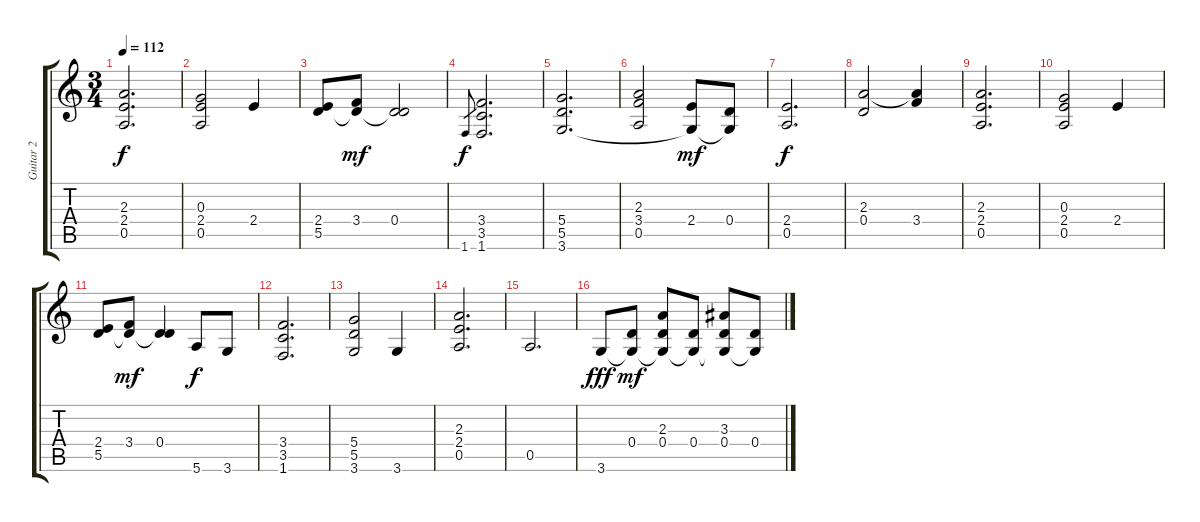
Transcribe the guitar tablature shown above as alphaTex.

\track ("Guitar 2" "Guitar 2") {instrument acousticguitarnylon}
\staff {score tabs}
\tuning (E4 B3 G3 D3 A2 E2) {hide}
\ts (3 4)
\tempo 112
\clef g2
\ks c
(2.3 2.4 0.5).2{d dy f} |
(0.3 2.4 0.5).2 2.4.4 |
(2.4 5.5).8 (3.4 5.5{t}).8{dy mf} (0.4 5.5{t}).2 |
1.6.8{gr dy f} (3.4 3.5 1.6).2{d} |
(5.4 5.5 3.6).2{d} |
(2.3 3.4 0.5).2 (2.4 3.6{t}).8{dy mf} (0.4 3.6{t}).8 |
(2.4 0.5).2{d dy f} |
(2.3 0.4).2 (2.3{t} 3.4).4 |
(2.3 2.4 0.5).2{d} |
(0.3 2.4 0.5).2 2.4.4 |
(2.4 5.5).8 (3.4 5.5{t}).8{dy mf} (0.4 5.5{t}).4 5.6.8{dy f} 3.6.8 |
(3.4 3.5 1.6).2{d} |
(5.4 5.5 3.6).2 3.6.4 |
(2.3 2.4 0.5).2{d} |
0.5.2{d} |
3.6.8{dy fff} (0.4 3.6{t}).8{dy mf} (2.3 0.4 3.6{t}).8 (0.4 3.6{t}).8 (3.3 0.4 3.6{t}).8 (0.4 3.6{t}).8
